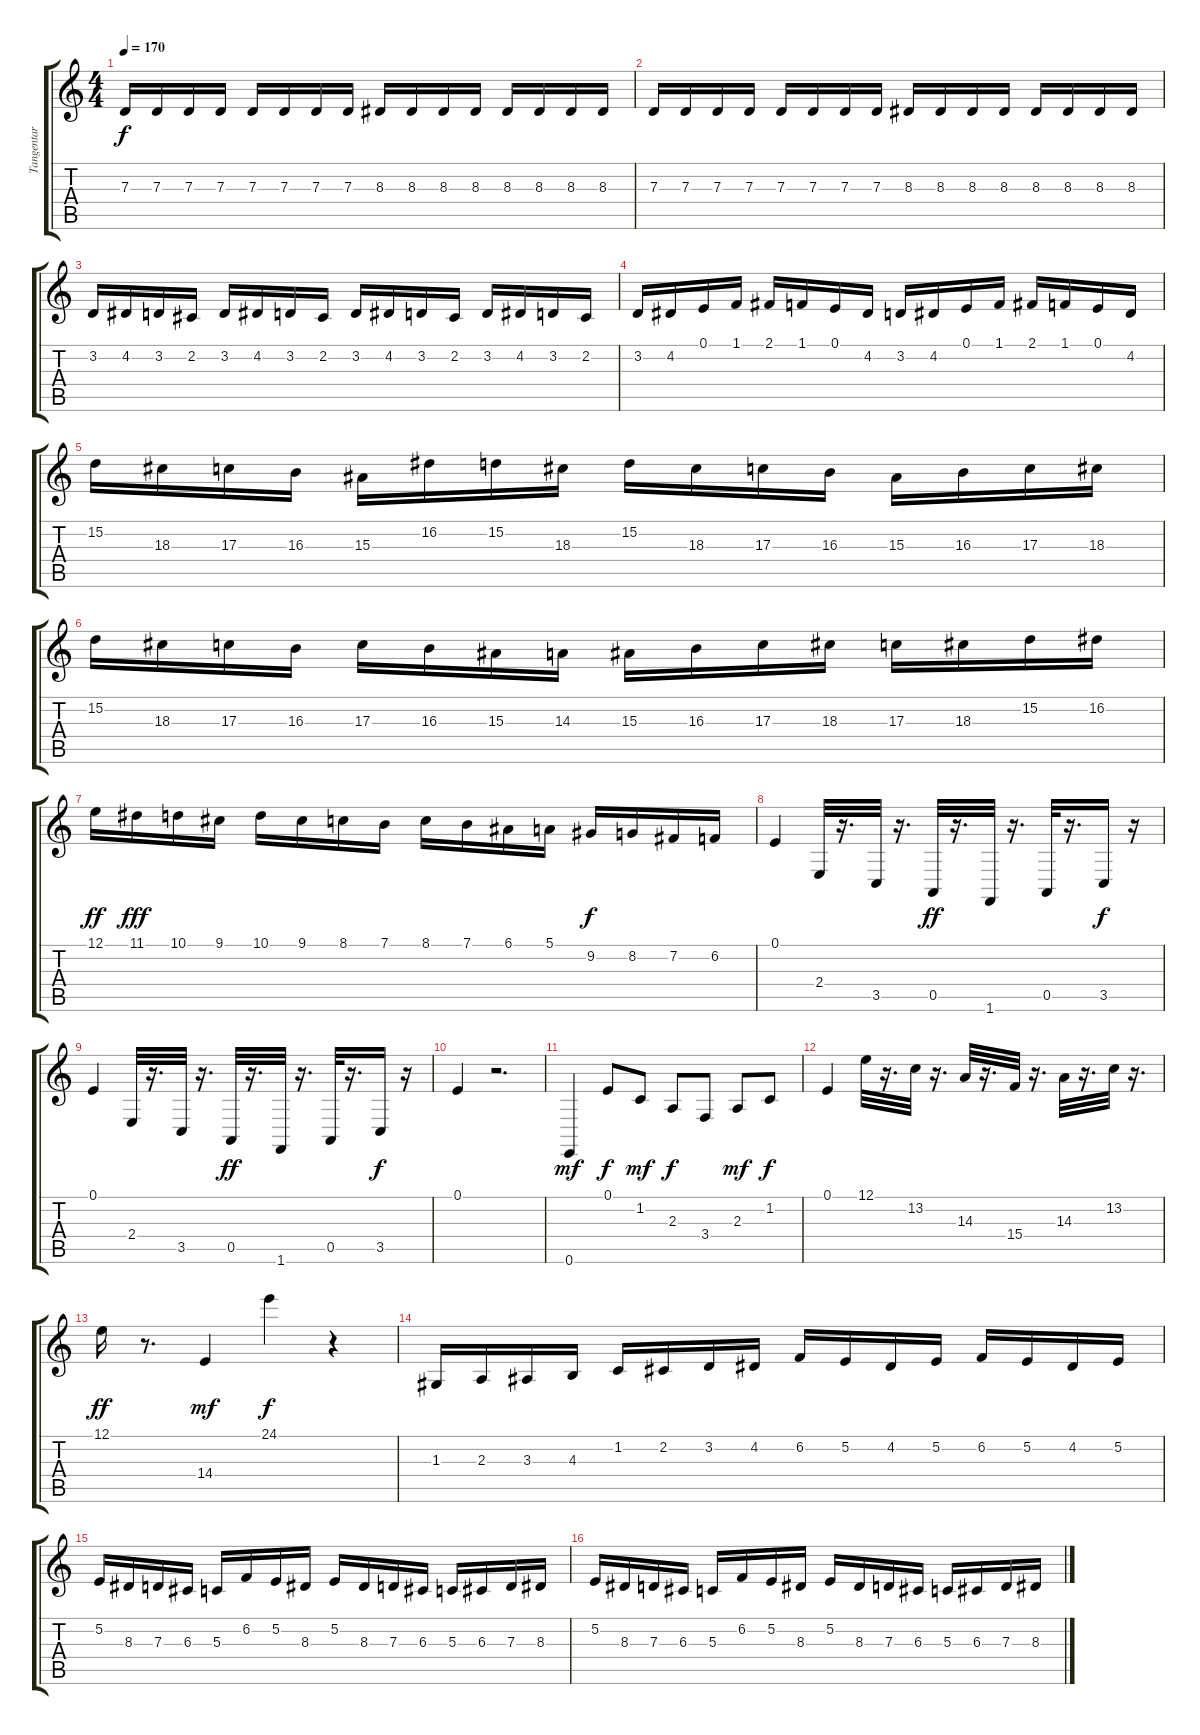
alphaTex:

\track ("Tangentar 1" "Tangentar ") {instrument tremolostrings}
\staff {score tabs}
\tuning (E4 B3 G3 D3 A2 E2) {hide}
\ts (4 4)
\tempo 170
\clef g2
\ks c
7.3.16{dy f} 7.3.16 7.3.16 7.3.16 7.3.16 7.3.16 7.3.16 7.3.16 8.3.16 8.3.16 8.3.16 8.3.16 8.3.16 8.3.16 8.3.16 8.3.16 |
7.3.16 7.3.16 7.3.16 7.3.16 7.3.16 7.3.16 7.3.16 7.3.16 8.3.16 8.3.16 8.3.16 8.3.16 8.3.16 8.3.16 8.3.16 8.3.16 |
3.2.16 4.2.16 3.2.16 2.2.16 3.2.16 4.2.16 3.2.16 2.2.16 3.2.16 4.2.16 3.2.16 2.2.16 3.2.16 4.2.16 3.2.16 2.2.16 |
3.2.16 4.2.16 0.1.16 1.1.16 2.1.16 1.1.16 0.1.16 4.2.16 3.2.16 4.2.16 0.1.16 1.1.16 2.1.16 1.1.16 0.1.16 4.2.16 |
15.2.16 18.3.16 17.3.16 16.3.16 15.3.16 16.2.16 15.2.16 18.3.16 15.2.16 18.3.16 17.3.16 16.3.16 15.3.16 16.3.16 17.3.16 18.3.16 |
15.2.16 18.3.16 17.3.16 16.3.16 17.3.16 16.3.16 15.3.16 14.3.16 15.3.16 16.3.16 17.3.16 18.3.16 17.3.16 18.3.16 15.2.16 16.2.16 |
12.1.16{dy ff} 11.1.16{dy fff} 10.1.16 9.1.16 10.1.16 9.1.16 8.1.16 7.1.16 8.1.16 7.1.16 6.1.16 5.1.16 9.2.16{dy f} 8.2.16 7.2.16 6.2.16 |
0.1.4{volume 13} 2.4.32 r.16{d} 3.5.32 r.16{d} 0.5.32{dy ff} r.16{d} 1.6.32 r.16{d} 0.5.32 r.16{d} 3.5.16{dy f} r.16 |
0.1.4 2.4.32 r.16{d} 3.5.32 r.16{d} 0.5.32{dy ff} r.16{d} 1.6.32 r.16{d} 0.5.32 r.16{d} 3.5.16{dy f} r.16 |
0.1.4 r.2{d} |
0.6.4{dy mf} 0.1.8{dy f} 1.2.8{dy mf} 2.3.8{dy f} 3.4.8 2.3.8{dy mf} 1.2.8{dy f} |
0.1.4 12.1.32 r.16{d} 13.2.32 r.16{d} 14.3.32 r.16{d} 15.4.32 r.16{d} 14.3.32 r.16{d} 13.2.32 r.16{d} |
12.1.16{dy ff} r.8{d} 14.4.4{dy mf} 24.1.4{dy f} r.4 |
1.3.16{volume 8} 2.3.16 3.3.16 4.3.16 1.2.16 2.2.16 3.2.16 4.2.16 6.2.16 5.2.16 4.2.16 5.2.16 6.2.16 5.2.16 4.2.16 5.2.16 |
5.2.16 8.3.16 7.3.16 6.3.16 5.3.16 6.2.16 5.2.16 8.3.16 5.2.16 8.3.16 7.3.16 6.3.16 5.3.16 6.3.16 7.3.16 8.3.16 |
5.2.16 8.3.16 7.3.16 6.3.16 5.3.16 6.2.16 5.2.16 8.3.16 5.2.16 8.3.16 7.3.16 6.3.16 5.3.16 6.3.16 7.3.16 8.3.16
